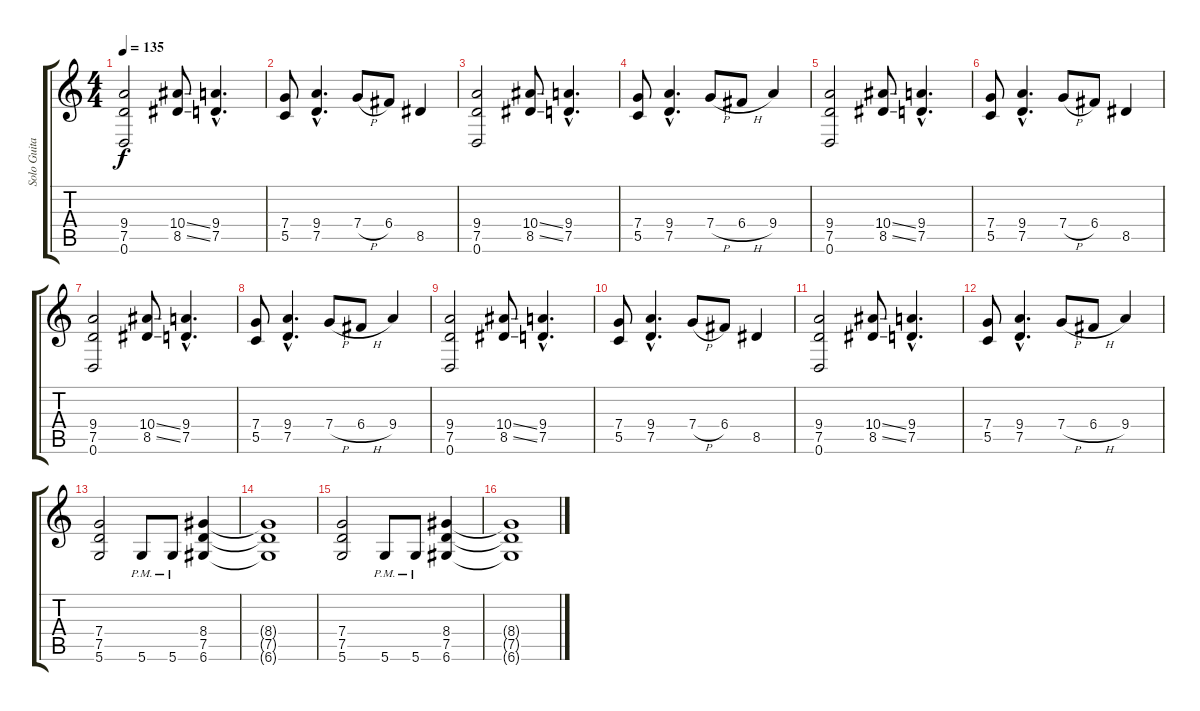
\track ("Solo Guitar" "Solo Guita") {instrument distortionguitar}
\staff {score tabs}
\tuning (D4 A3 F3 C3 G2 D2) {hide}
\ts (4 4)
\tempo 135
\clef g2
\ks c
(9.4 7.5 0.6).2{dy f} (10.4{ss} 8.5{ss}).8 (9.4{hac} 7.5{hac}).4{d} |
(7.4 5.5).8 (9.4{hac} 7.5{hac}).4{d} 7.4{h}.8 6.4.8 8.5.4 |
(9.4 7.5 0.6).2 (10.4{ss} 8.5{ss}).8 (9.4{hac} 7.5{hac}).4{d} |
(7.4 5.5).8 (9.4{hac} 7.5{hac}).4{d} 7.4{h}.8 6.4{h}.8 9.4.4 |
(9.4 7.5 0.6).2 (10.4{ss} 8.5{ss}).8 (9.4{hac} 7.5{hac}).4{d} |
(7.4 5.5).8 (9.4{hac} 7.5{hac}).4{d} 7.4{h}.8 6.4.8 8.5.4 |
(9.4 7.5 0.6).2 (10.4{ss} 8.5{ss}).8 (9.4{hac} 7.5{hac}).4{d} |
(7.4 5.5).8 (9.4{hac} 7.5{hac}).4{d} 7.4{h}.8 6.4{h}.8 9.4.4 |
(9.4 7.5 0.6).2 (10.4{ss} 8.5{ss}).8 (9.4{hac} 7.5{hac}).4{d} |
(7.4 5.5).8 (9.4{hac} 7.5{hac}).4{d} 7.4{h}.8 6.4.8 8.5.4 |
(9.4 7.5 0.6).2 (10.4{ss} 8.5{ss}).8 (9.4{hac} 7.5{hac}).4{d} |
(7.4 5.5).8 (9.4{hac} 7.5{hac}).4{d} 7.4{h}.8 6.4{h}.8 9.4.4 |
(7.4 7.5 5.6).2 5.6{pm}.8 5.6{pm}.8 (8.4 7.5 6.6).4 |
(8.4{t} 7.5{t} 6.6{t}).1 |
(7.4 7.5 5.6).2 5.6{pm}.8 5.6{pm}.8 (8.4 7.5 6.6).4 |
(8.4{t} 7.5{t} 6.6{t}).1
